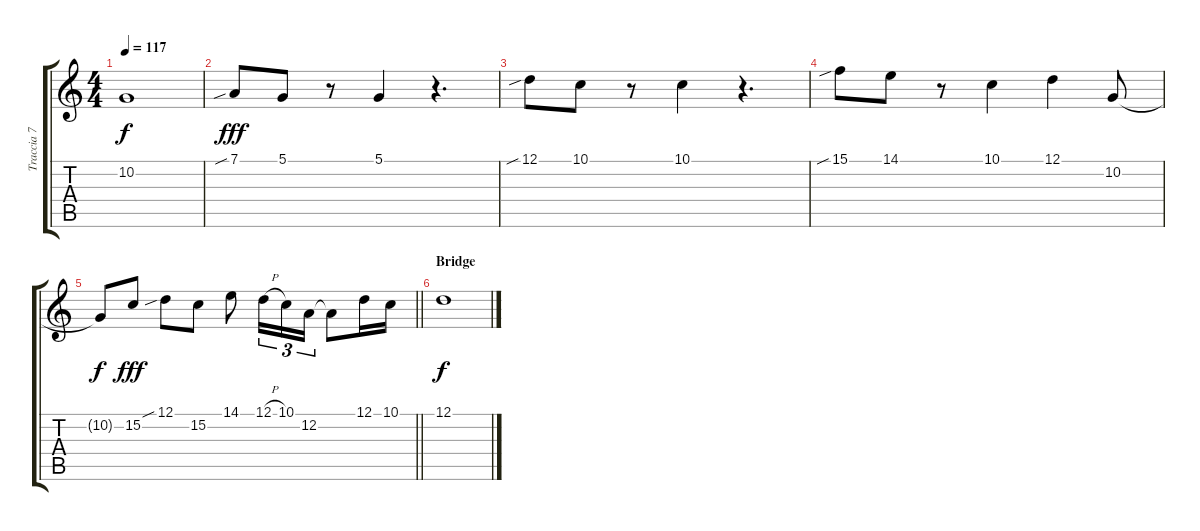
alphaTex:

\track ("Traccia 7" "Traccia 7") {instrument synthstrings1}
\staff {score tabs}
\tuning (D4 A3 F3 C3 G2 D2) {hide}
\ts (4 4)
\tempo 117
\clef g2
\ks c
10.2{t}.1{dy f} |
7.1{sib}.8{dy fff} 5.1.8 r.8 5.1.4 r.4{d} |
12.1{sib}.8 10.1.8 r.8 10.1.4 r.4{d} |
15.1{sib}.8 14.1.8 r.8 10.1.4 12.1.4 10.2.8 |
\barLineRight lightlight
10.2{t}.8{dy f} 15.2.8{dy fff} 12.1{sib}.8 15.2.8 14.1.8 12.1{h}.16{tu (3 2)} 10.1.16{tu (3 2)} 12.2.16{tu (3 2)} 12.2{t}.8 12.1.16 10.1.16 |
\section ("" "Bridge")
12.1.1{dy f}
